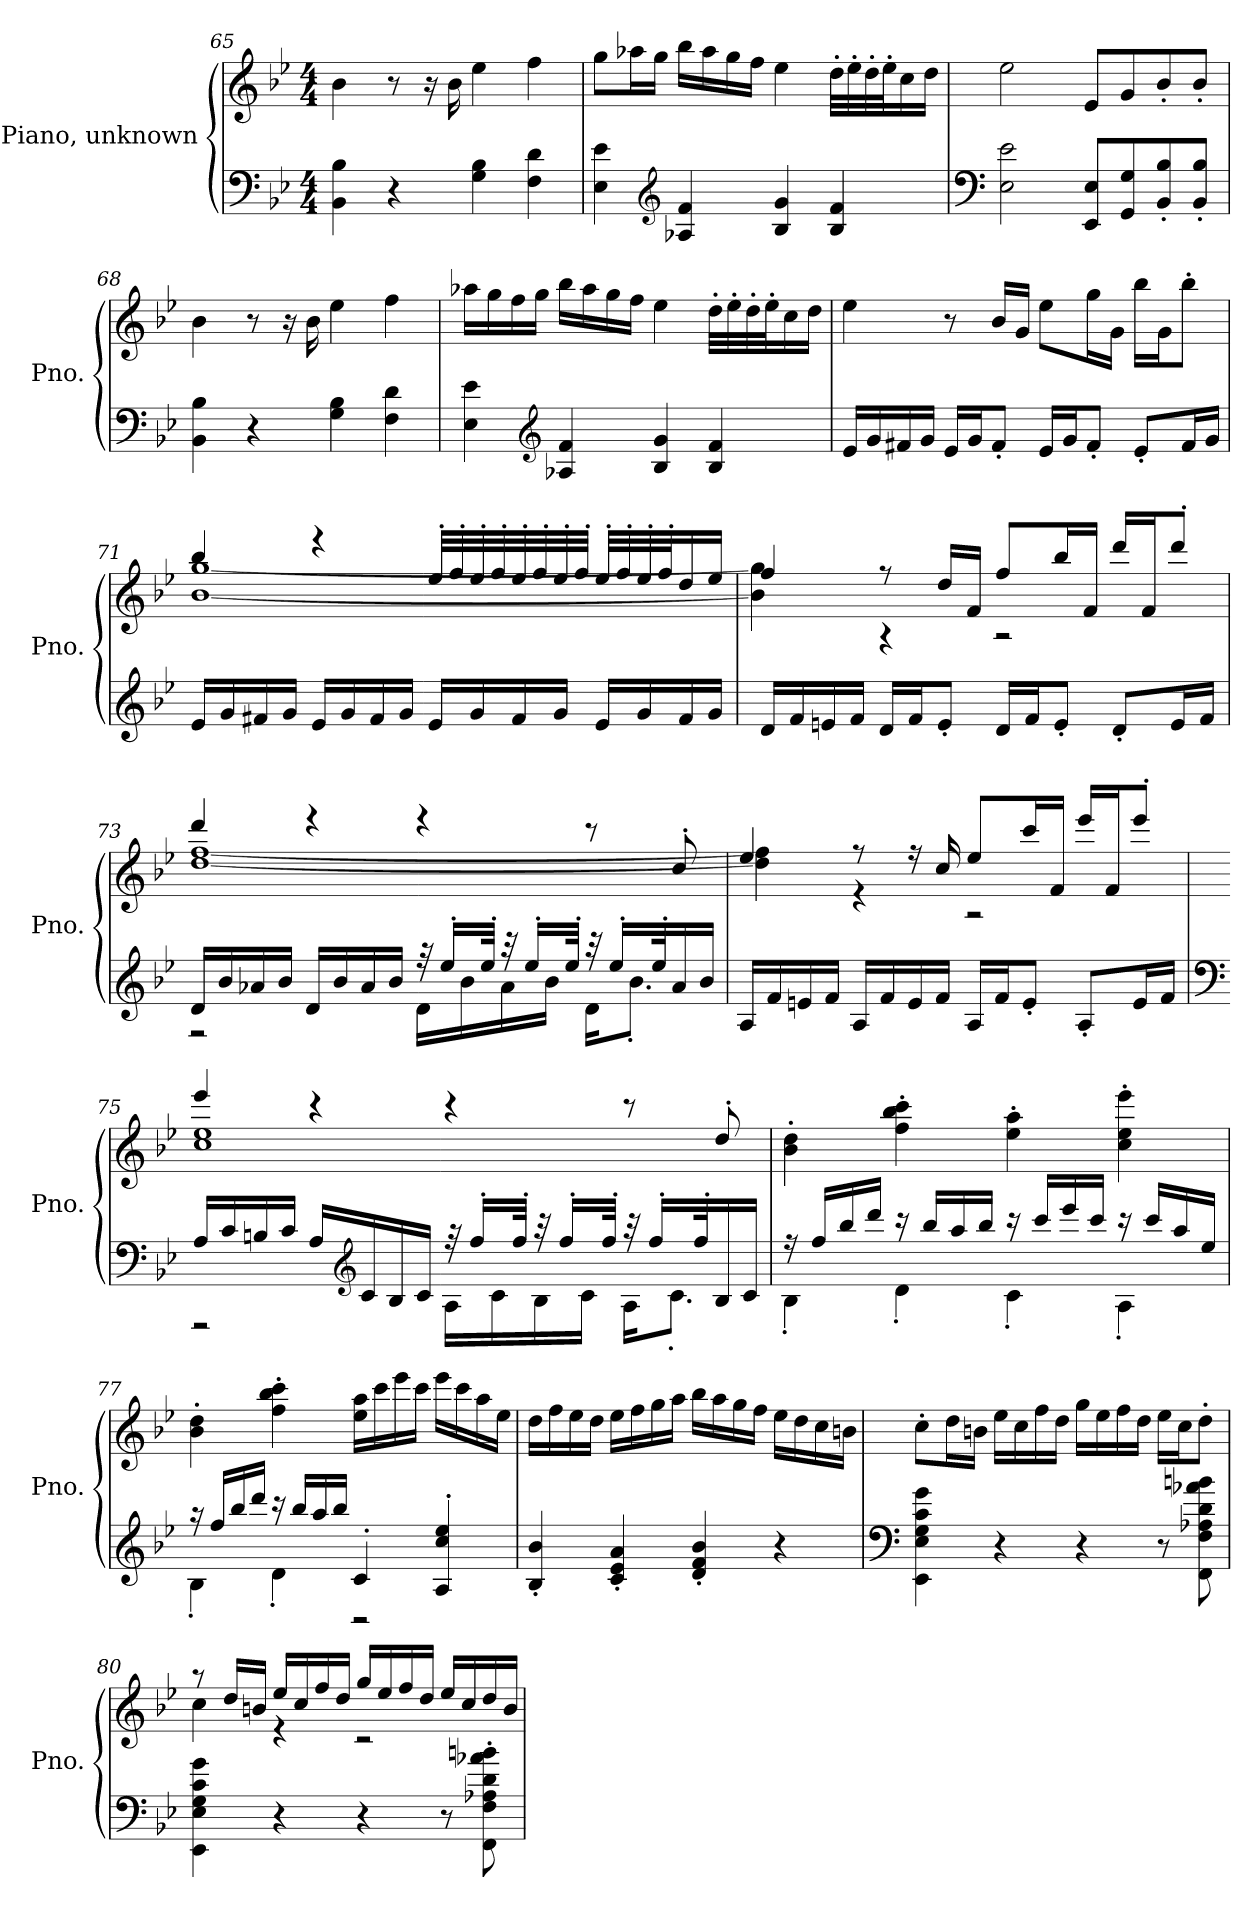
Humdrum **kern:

**kern	**kern
*part1	*part1
*staff2	*staff1
*I"Piano, unknown	*
*I'Pno.	*
*clefF4	*clefG2
*k[b-e-]	*k[b-e-]
*M4/4	*M4/4
=65	=65
4BB-\ 4B-\	4b-\
4r	8r
.	16r
.	16b-\
4G\ 4B-\	4ee-\
4F\ 4d\	4ff\
!!LO:LB:g=z
=66	=66
4E-\ 4e-\	8gg\L
.	16aa-X\L
.	16gg\JJ
*clefG2	*
4A-X/ 4f/	16bb-\LL
.	16aa-\
.	16gg\
.	16ff\JJ
4B-/ 4g/	4ee-\
4B-/ 4f/	32dd'\LLL
.	32ee-'\
.	32dd'\
.	32ee-'\J
.	16cc\
.	16dd\JJ
=67	=67
*clefF4	*
2E-\ 2e-\	2ee-\
8EE-/ 8E-/L	8e-/L
8GG/ 8G/	8g/
8BB-/' 8B-/'	8b-'/
8BB-/' 8B-/'J	8b-'/J
=68	=68
4BB-\ 4B-\	4b-\
4r	8r
.	16r
.	16b-\
4G\ 4B-\	4ee-\
4F\ 4d\	4ff\
!!LO:LB:g=z
=69	=69
4E-\ 4e-\	16aa-X\LL
.	16gg\
.	16ff\
.	16gg\JJ
*clefG2	*
4A-X/ 4f/	16bb-\LL
.	16aa-\
.	16gg\
.	16ff\JJ
4B-/ 4g/	4ee-\
4B-/ 4f/	32dd'\LLL
.	32ee-'\
.	32dd'\
.	32ee-'\J
.	16cc\
.	16dd\JJ
=70	=70
16e-/LL	4ee-\
16g/	.
16f#X/	.
16g/JJ	.
16e-/LL	8r
16g/J	.
8f#'/J	16b-/LL
.	16g/JJ
16e-/LL	8ee-\L
16g/J	.
8f#'/J	16gg\L
.	16g\JJ
8e-'/L	16bb-\LL
.	16g\J
16f#/L	8bb-'\J
16g/JJ	.
!!LO:LB:g=z
=71	=71
*	*^
16e-/LL	4bb-/	[1b- [1gg
16g/	.	.
16f#X/	.	.
16g/JJ	.	.
16e-/LL	4r	.
16g/	.	.
16f#/	.	.
16g/JJ	.	.
16e-/LL	32ee-'/LLL	.
.	32ff'/	.
16g/	32ee-'/	.
.	32ff'/	.
16f#/	32ee-'/	.
.	32ff'/	.
16g/JJ	32ee-'/	.
.	32ff'/JJJ	.
16e-/LL	32ee-'/LLL	.
.	32ff'/	.
16g/	32ee-'/	.
.	32ff'/J	.
16f#/	16dd/	.
16g/JJ	16ee-/JJ	.
=72	=72	=72
16d/LL	4ff/	4b-\] 4gg\]
16f/	.	.
16en/	.	.
16f/JJ	.	.
16d/LL	8r	4r
16f/J	.	.
8e'/J	16dd/LL	.
.	16f/JJ	.
16d/LL	8ff/L	2r
16f/J	.	.
8e'/J	16bb-/L	.
.	16f/JJ	.
8d'/L	16ddd/LL	.
.	16f/J	.
16e/L	8ddd'/J	.
16f/JJ	.	.
!!LO:LB:g=z	!!
=73	=73	=73
*^	*	*
16d/LL	2r	4ddd/	[1dd [1ff
16b-/	.	.	.
16a-X/	.	.	.
16b-/JJ	.	.	.
16d/LL	.	4r	.
16b-/	.	.	.
16a-/	.	.	.
16b-/JJ	.	.	.
32r	16d\LL	4r	.
16ee-'/LL	.	.	.
.	16b-\	.	.
32ee-'/JJk	.	.	.
32r	16a-\	.	.
16ee-'/LL	.	.	.
.	16b-\JJ	.	.
32ee-'/JJk	.	.	.
32r	16d\KL	8r	.
16ee-'/LL	.	.	.
.	8.b-'\J	.	.
32ee-'/K	.	.	.
16a-/	.	8cc'/	.
16b-/JJ	.	.	.
*v	*v	*	*
=74	=74	=74
16A/LL	4ee-/	4dd\] 4ff\]
16f/	.	.
16en/	.	.
16f/JJ	.	.
16A/LL	8r	4r
16f/	.	.
16e/	16r	.
16f/JJ	16cc/	.
16A/LL	8ee-/L	2r
16f/J	.	.
8e'/J	16ccc/L	.
.	16f/JJ	.
8A'/L	16eee-/LL	.
.	16f/J	.
16e/L	8eee-'/J	.
16f/JJ	.	.
!!LO:LB:g=z	!!
=75	=75	=75
*clefF4	*	*
*^	*	*
16A/LL	2r	4eee-/	1cc 1ee-
16c/	.	.	.
16Bn/	.	.	.
16c/JJ	.	.	.
16A/LL	.	4r	.
*clefG2	*	*	*
16c/	.	.	.
16B/	.	.	.
16c/JJ	.	.	.
32r	16A\LL	4r	.
16ff'/LL	.	.	.
.	16c\	.	.
32ff'/JJk	.	.	.
32r	16B\	.	.
16ff'/LL	.	.	.
.	16c\JJ	.	.
32ff'/JJk	.	.	.
32r	16A\KL	8r	.
16ff'/LL	.	.	.
.	8.c'\J	.	.
32ff'/K	.	.	.
16B/	.	8dd'/	.
16c/JJ	.	.	.
*	*	*v	*v
=76	=76	=76
16r	4B-'\	4b-\' 4dd\'
16ff/LL	.	.
16bb-/	.	.
16ddd/JJ	.	.
16r	4d'\	4ff\' 4bb-\' 4ccc\'
16bb-/LL	.	.
16aa/	.	.
16bb-/JJ	.	.
16r	4c'\	4ee-\' 4aa\'
16ccc/LL	.	.
16eee-/	.	.
16ccc/JJ	.	.
16r	4A'\	4cc\' 4ee-\' 4eee-\'
16ccc/LL	.	.
16aa/	.	.
16ee-/JJ	.	.
!!LO:PB:g=z
=77	=77	=77
16r	4B-'\	4b-\' 4dd\'
16ff/LL	.	.
16bb-/	.	.
16ddd/JJ	.	.
16r	4d'\	4ff\' 4bb-\' 4ccc\'
16bb-/LL	.	.
16aa/	.	.
16bb-/JJ	.	.
4c'/	2r	16ee-\ 16aa\LL
.	.	16ccc\
.	.	16eee-\
.	.	16ccc\JJ
4A/' 4cc/' 4ee-/'	.	16eee-\LL
.	.	16ccc\
.	.	16aa\
.	.	16ee-\JJ
*v	*v	*
=78	=78
4B-/' 4b-/'	16dd\LL
.	16ff\
.	16ee-\
.	16dd\JJ
4c/' 4e-/' 4a/'	16ee-\LL
.	16ff\
.	16gg\
.	16aa\JJ
4d/' 4f/' 4b-/'	16bb-\LL
.	16aa\
.	16gg\
.	16ff\JJ
4r	16ee-\LL
.	16dd\
.	16cc\
.	16bn\JJ
!!LO:LB:g=z
=79	=79
*clefF4	*
4EE-\ 4E-\ 4G\ 4c\ 4g\	8cc'\L
.	16dd\L
.	16bn\JJ
4r	16ee-\LL
.	16cc\
.	16ff\
.	16dd\JJ
4r	16gg\LL
.	16ee-\
.	16ff\
.	16dd\JJ
8r	16ee-\LL
.	16cc\J
8FF\ 8F\ 8A-X\ 8d\ 8a-X\ 8bn\	8dd'\J
=80	=80
*	*^
4EE-\ 4E-\ 4G\ 4c\ 4g\	8r	4cc\
.	16dd/LL	.
.	16bn/JJ	.
4r	16ee-/LL	4r
.	16cc/	.
.	16ff/	.
.	16dd/JJ	.
4r	16gg/LL	2r
.	16ee-/	.
.	16ff/	.
.	16dd/JJ	.
8r	16ee-/LL	.
.	16cc/	.
8FF\' 8F\' 8A-X\' 8d\' 8a-X\' 8bn\'	16dd/	.
.	16b/JJ	.
*	*v	*v
=	=
*-	*-
